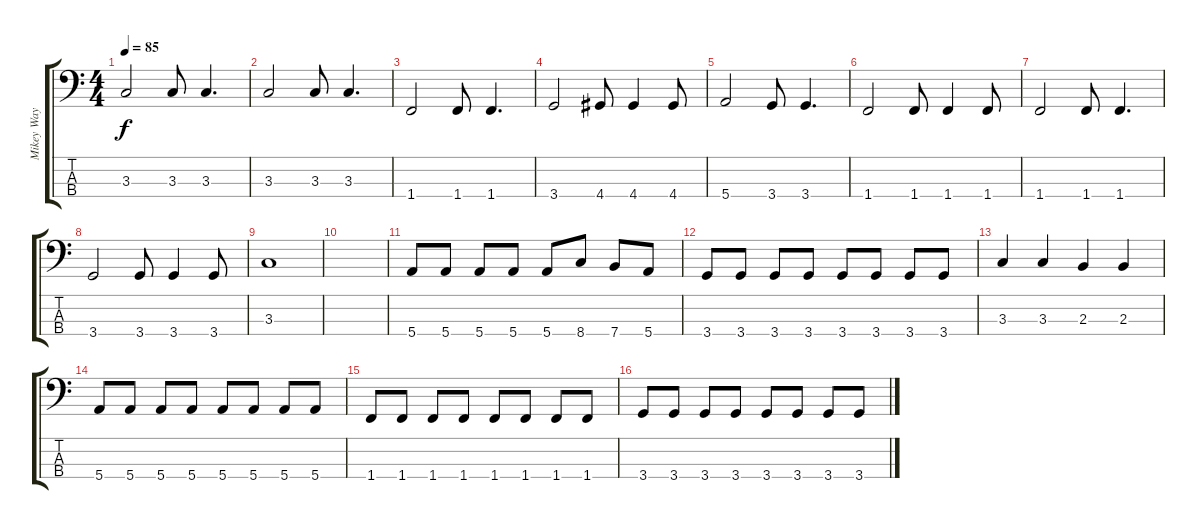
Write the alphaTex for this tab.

\track ("Mikey Way (Bass Guitar)" "Mikey Way ") {instrument electricbassfinger}
\staff {score tabs}
\tuning (G2 D2 A1 E1) {hide}
\ts (4 4)
\tempo 85
\clef f4
\ks c
3.3.2{dy f} 3.3.8 3.3.4{d} |
3.3.2 3.3.8 3.3.4{d} |
1.4.2 1.4.8 1.4.4{d} |
3.4.2 4.4.8 4.4.4 4.4.8 |
5.4.2 3.4.8 3.4.4{d} |
1.4.2 1.4.8 1.4.4 1.4.8 |
1.4.2 1.4.8 1.4.4{d} |
3.4.2 3.4.8 3.4.4 3.4.8 |
3.3.1 |
|
5.4.8 5.4.8 5.4.8 5.4.8 5.4.8 8.4.8 7.4.8 5.4.8 |
3.4.8 3.4.8 3.4.8 3.4.8 3.4.8 3.4.8 3.4.8 3.4.8 |
3.3.4 3.3.4 2.3.4 2.3.4 |
5.4.8 5.4.8 5.4.8 5.4.8 5.4.8 5.4.8 5.4.8 5.4.8 |
1.4.8 1.4.8 1.4.8 1.4.8 1.4.8 1.4.8 1.4.8 1.4.8 |
3.4.8 3.4.8 3.4.8 3.4.8 3.4.8 3.4.8 3.4.8 3.4.8
